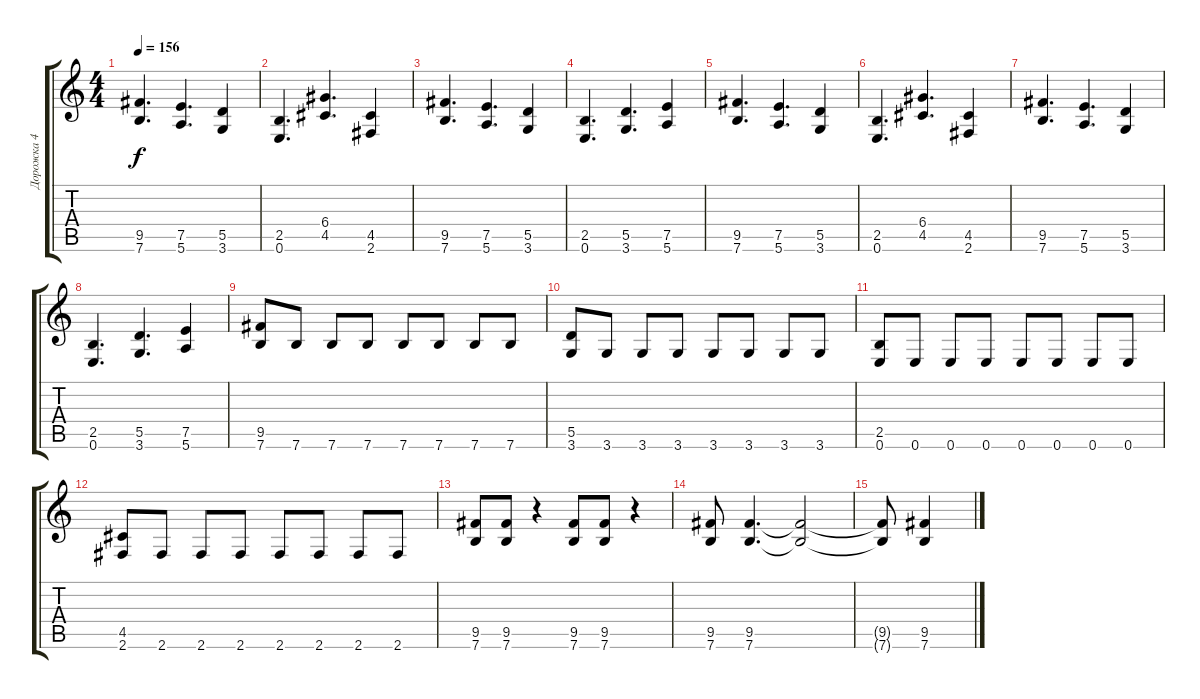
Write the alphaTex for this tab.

\track ("Дорожка 4" "Дорожка 4") {instrument distortionguitar}
\staff {score tabs}
\tuning (E4 B3 G3 D3 A2 E2) {hide}
\ts (4 4)
\tempo 156
\clef g2
\ks c
(9.5 7.6).4{d dy f} (7.5 5.6).4{d} (5.5 3.6).4 |
(2.5 0.6).4{d} (6.4 4.5).4{d} (4.5 2.6).4 |
(9.5 7.6).4{d} (7.5 5.6).4{d} (5.5 3.6).4 |
(2.5 0.6).4{d} (5.5 3.6).4{d} (7.5 5.6).4 |
(9.5 7.6).4{d} (7.5 5.6).4{d} (5.5 3.6).4 |
(2.5 0.6).4{d} (6.4 4.5).4{d} (4.5 2.6).4 |
(9.5 7.6).4{d} (7.5 5.6).4{d} (5.5 3.6).4 |
(2.5 0.6).4{d} (5.5 3.6).4{d} (7.5 5.6).4 |
(9.5 7.6).8 7.6.8 7.6.8 7.6.8 7.6.8 7.6.8 7.6.8 7.6.8 |
(5.5 3.6).8 3.6.8 3.6.8 3.6.8 3.6.8 3.6.8 3.6.8 3.6.8 |
(2.5 0.6).8 0.6.8 0.6.8 0.6.8 0.6.8 0.6.8 0.6.8 0.6.8 |
(4.5 2.6).8 2.6.8 2.6.8 2.6.8 2.6.8 2.6.8 2.6.8 2.6.8 |
(9.5 7.6).8 (9.5 7.6).8 r.4 (9.5 7.6).8 (9.5 7.6).8 r.4 |
(9.5 7.6).8 (9.5 7.6).4{d} (9.5{t} 7.6{t}).2 |
(9.5{t} 7.6{t}).8 (9.5 7.6).4
